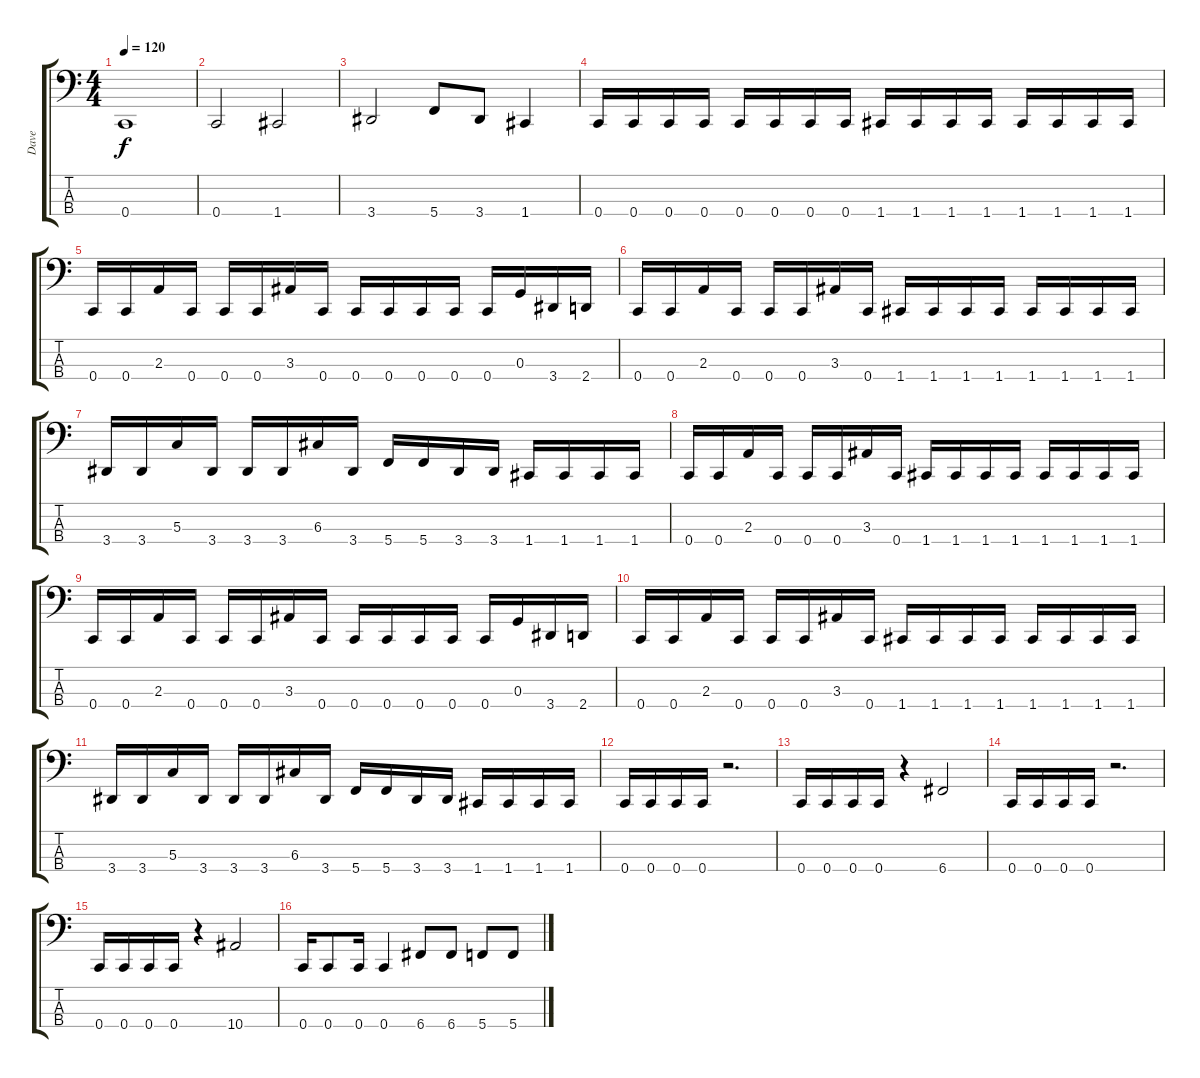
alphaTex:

\track ("Dave" "Dave") {instrument electricbasspick}
\staff {score tabs}
\tuning (F2 C2 G1 C1) {hide}
\ts (4 4)
\tempo 120
\clef f4
\ks c
0.4.1{dy f} |
0.4.2 1.4.2 |
3.4.2 5.4.8 3.4.8 1.4.4 |
0.4.16 0.4.16 0.4.16 0.4.16 0.4.16 0.4.16 0.4.16 0.4.16 1.4.16 1.4.16 1.4.16 1.4.16 1.4.16 1.4.16 1.4.16 1.4.16 |
0.4.16 0.4.16 2.3.16 0.4.16 0.4.16 0.4.16 3.3.16 0.4.16 0.4.16 0.4.16 0.4.16 0.4.16 0.4.16 0.3.16 3.4.16 2.4.16 |
0.4.16 0.4.16 2.3.16 0.4.16 0.4.16 0.4.16 3.3.16 0.4.16 1.4.16 1.4.16 1.4.16 1.4.16 1.4.16 1.4.16 1.4.16 1.4.16 |
3.4.16 3.4.16 5.3.16 3.4.16 3.4.16 3.4.16 6.3.16 3.4.16 5.4.16 5.4.16 3.4.16 3.4.16 1.4.16 1.4.16 1.4.16 1.4.16 |
0.4.16 0.4.16 2.3.16 0.4.16 0.4.16 0.4.16 3.3.16 0.4.16 1.4.16 1.4.16 1.4.16 1.4.16 1.4.16 1.4.16 1.4.16 1.4.16 |
0.4.16 0.4.16 2.3.16 0.4.16 0.4.16 0.4.16 3.3.16 0.4.16 0.4.16 0.4.16 0.4.16 0.4.16 0.4.16 0.3.16 3.4.16 2.4.16 |
0.4.16 0.4.16 2.3.16 0.4.16 0.4.16 0.4.16 3.3.16 0.4.16 1.4.16 1.4.16 1.4.16 1.4.16 1.4.16 1.4.16 1.4.16 1.4.16 |
3.4.16 3.4.16 5.3.16 3.4.16 3.4.16 3.4.16 6.3.16 3.4.16 5.4.16 5.4.16 3.4.16 3.4.16 1.4.16 1.4.16 1.4.16 1.4.16 |
0.4.16 0.4.16 0.4.16 0.4.16 r.2{d} |
0.4.16 0.4.16 0.4.16 0.4.16 r.4 6.4.2 |
0.4.16 0.4.16 0.4.16 0.4.16 r.2{d} |
0.4.16 0.4.16 0.4.16 0.4.16 r.4 10.4.2 |
0.4.16 0.4.8 0.4.16 0.4.4 6.4.8 6.4.8 5.4.8 5.4.8
